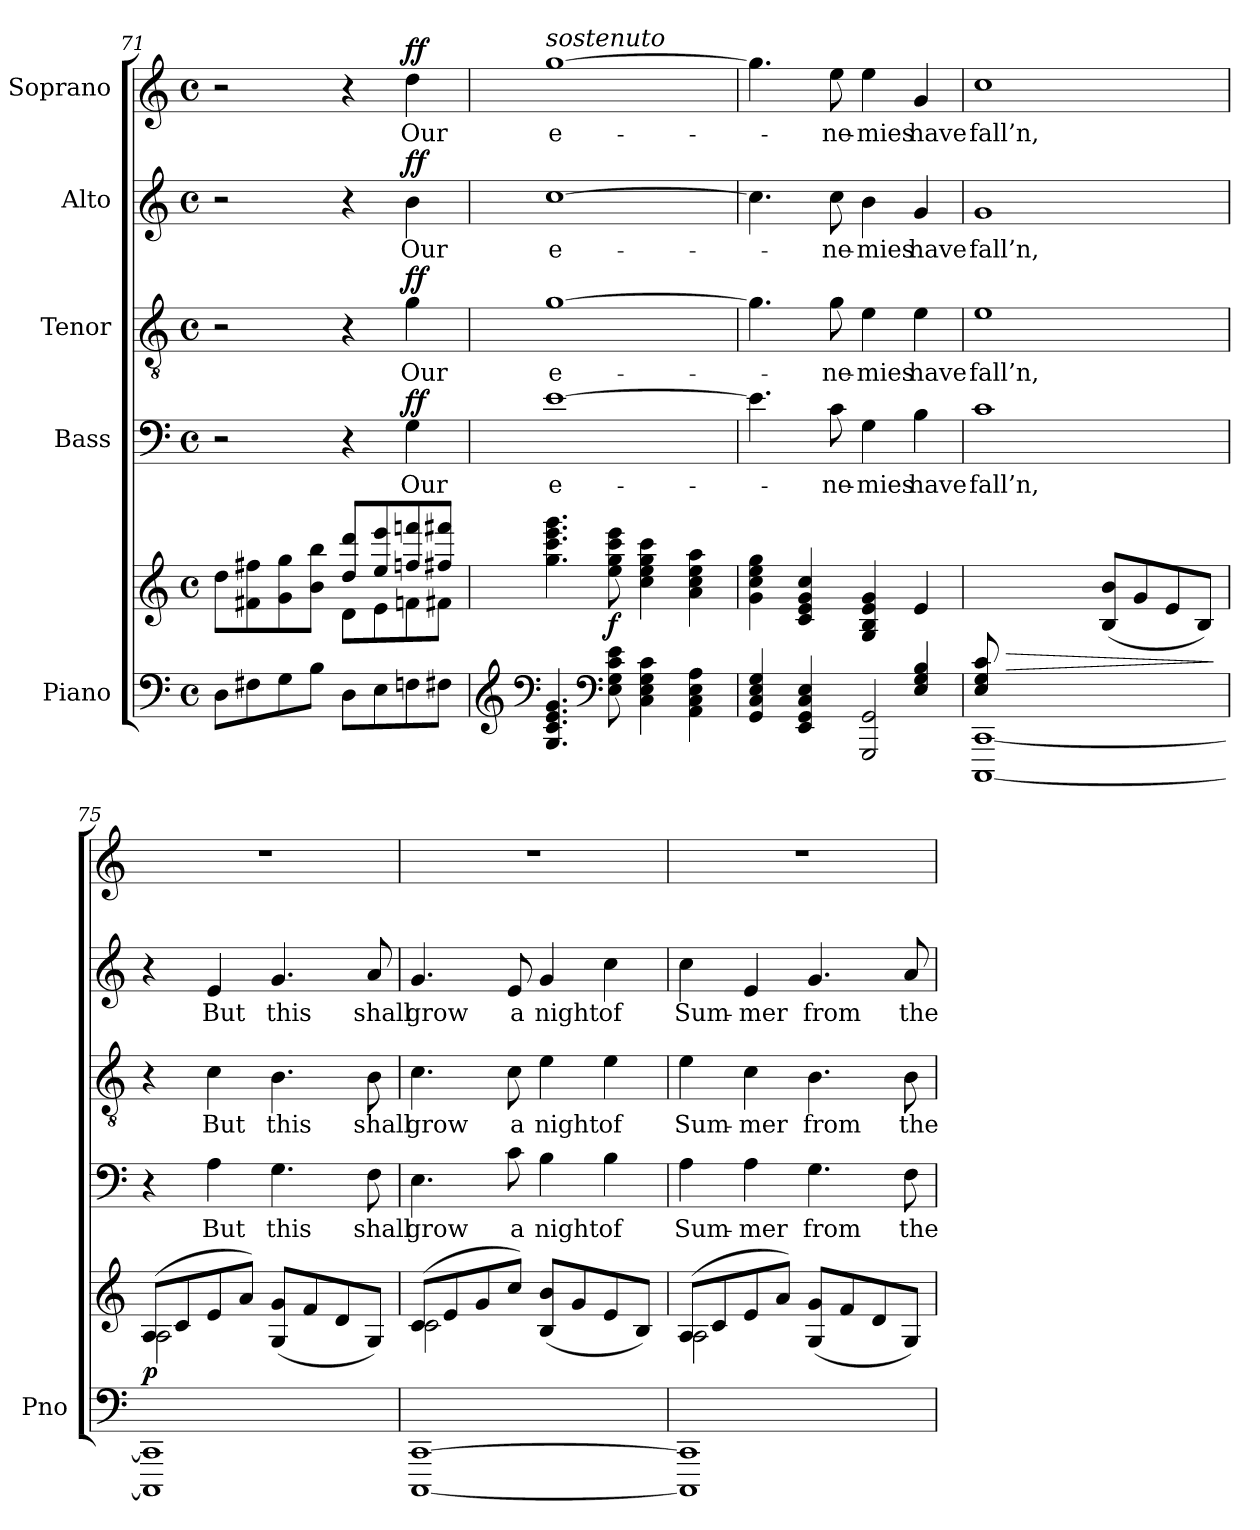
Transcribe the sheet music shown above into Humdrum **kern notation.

**kern	**kern	**dynam	**kern	**text	**dynam	**kern	**text	**dynam	**kern	**text	**dynam	**kern	**text	**dynam
*part5	*part5	*part5	*part4	*part4	*part4	*part3	*part3	*part3	*part2	*part2	*part2	*part1	*part1	*part1
*staff6	*staff5	*staff5/6	*staff4	*staff4	*staff4	*staff3	*staff3	*staff3	*staff2	*staff2	*staff2	*staff1	*staff1	*staff1
*I"Piano	*	*	*I"Bass	*	*	*I"Tenor	*	*	*I"Alto	*	*	*I"Soprano	*	*
*I'Pno	*	*	*	*	*	*	*	*	*	*	*	*	*	*
*clefF4	*clefG2	*	*clefF4	*	*	*clefGv2	*	*	*clefG2	*	*	*clefG2	*	*
*k[]	*k[]	*	*k[]	*	*	*k[]	*	*	*k[]	*	*	*k[]	*	*
*M4/4	*M4/4	*	*M4/4	*	*	*M4/4	*	*	*M4/4	*	*	*M4/4	*	*
*met(c)	*met(c)	*	*met(c)	*	*	*met(c)	*	*	*met(c)	*	*	*met(c)	*	*
=71	=71	=71	=71	=71	=71	=71	=71	=71	=71	=71	=71	=71	=71	=71
*^	*^	*	*	*	*	*	*	*	*	*	*	*	*	*
8D\L	2ryy	8dd\L	2ryy	.	2r	.	.	2r	.	.	2r	.	.	2r	.	.
8F#X\	.	8f#X\ 8ff#X\	.	.	.	.	.	.	.	.	.	.	.	.	.	.
8G\	.	8g\ 8gg\	.	.	.	.	.	.	.	.	.	.	.	.	.	.
8B\J	.	8b\ 8bb\J	.	.	.	.	.	.	.	.	.	.	.	.	.	.
2ryy	8D\L	8dd/ 8ddd/L	8d\L	.	4r	.	.	4r	.	.	4r	.	.	4r	.	.
.	8E\	8ee/ 8eee/	8e\	.	.	.	.	.	.	.	.	.	.	.	.	.
!	!	!	!	!	!	!LO:LY:b	!LO:DY:a	!	!LO:LY:b	!LO:DY:a	!	!LO:LY:b	!LO:DY:a	!	!LO:LY:b	!LO:DY:a
.	8Fn\	8ffn/ 8fffn/	8fn\	.	4G\	Our	ff	4g\	Our	ff	4b\	Our	ff	4dd\	Our	ff
.	8F#X\J	8ff#X/ 8fff#X/J	8f#X\J	.	.	.	.	.	.	.	.	.	.	.	.	.
*v	*v	*	*	*	*	*	*	*	*	*	*	*	*	*	*	*
*	*v	*v	*	*	*	*	*	*	*	*	*	*	*	*	*
=72	=72	=72	=72	=72	=72	=72	=72	=72	=72	=72	=72	=72	=72	=72
*clefG2	*	*	*	*	*	*	*	*	*	*	*	*	*	*
*^	*^	*	*	*	*	*	*	*	*	*	*	*	*	*
!	!	!	!	!	!	!	!	!	!	!	!	!	!	!LO:TX:a:i:t=sostenuto	!	!
!	!	!	!	!LO:DY:b	!	!LO:LY:b	!	!	!LO:LY:b	!	!	!LO:LY:b	!	!	!LO:LY:b	!
!	!	!	!	!LO:DY:n=1:b	!	!	!	!	!	!	!	!	!	!	!	!
*v	*v	*	*	*	*	*	*	*	*	*	*	*	*	*	*	*
*	*v	*v	*	*	*	*	*	*	*	*	*	*	*	*	*
4.G/ 4.c/ 4.e/ 4.g/	4.gg\ 4.ccc\ 4.eee\ 4.ggg\	ff other-dynamics	[1e	e-	.	[1g	e-	.	[1cc	e-	.	[1gg	e-	.
*clefF4	*	*	*	*	*	*	*	*	*	*	*	*	*	*
!	!	!LO:DY:n=2:b	!	!	!	!	!	!	!	!	!	!	!	!
8E\ 8G\ 8c\ 8e\	8ee\ 8gg\ 8ccc\ 8eee\	f	.	.	.	.	.	.	.	.	.	.	.	.
4C\ 4E\ 4G\ 4c\	4cc\ 4ee\ 4gg\ 4ccc\	.	.	.	.	.	.	.	.	.	.	.	.	.
4AA\ 4C\ 4E\ 4A\	4a\ 4cc\ 4ee\ 4aa\	.	.	.	.	.	.	.	.	.	.	.	.	.
!!LO:PB:g=z
=73	=73	=73	=73	=73	=73	=73	=73	=73	=73	=73	=73	=73	=73	=73
*^	*	*	*	*	*	*	*	*	*	*	*	*	*	*
2.ryy	4GG/ 4C/ 4E/ 4G/	4g\ 4cc\ 4ee\ 4gg\	.	4.e\]	.	.	4.g\]	.	.	4.cc\]	.	.	4.gg\]	.	.
.	4EE/ 4GG/ 4C/ 4E/	4c/ 4e/ 4g/ 4cc/	.	.	.	.	.	.	.	.	.	.	.	.	.
!	!	!	!	!	!LO:LY:b	!	!	!LO:LY:b	!	!	!LO:LY:b	!	!	!LO:LY:b	!
.	.	.	.	8c\	-ne-	.	8g\	-ne-	.	8cc\	-ne-	.	8ee\	-ne-	.
!	!	!	!	!	!LO:LY:b	!	!	!LO:LY:b	!	!	!LO:LY:b	!	!	!LO:LY:b	!
.	2GGG/ 2GG/	4G/ 4B/ 4e/ 4g/	.	4G\	-mies	.	4e\	-mies	.	4b\	-mies	.	4ee\	-mies	.
!	!	!	!	!	!LO:LY:b	!	!	!LO:LY:b	!	!	!LO:LY:b	!	!	!LO:LY:b	!
4E/ 4G/ 4B/	.	4e/	.	4B\	have	.	4e\	have	.	4g/	have	.	4g/	have	.
=74	=74	=74	=74	=74	=74	=74	=74	=74	=74	=74	=74	=74	=74	=74	=74
!	!	!	!	!	!LO:LY:b	!	!	!LO:LY:b	!	!	!LO:LY:b	!	!	!LO:LY:b	!
(>8E/ 8G/ 8c/L	[1CCC [1CC	8ryy	.	1c	fall’n,	.	1e	fall’n,	.	1g	fall’n,	.	1cc	fall’n,	.
!	!	!	!LO:HP:b	!	!	!	!	!	!	!	!	!	!	!	!
2..ryy	.	8e/	>	.	.	.	.	.	.	.	.	.	.	.	.
.	.	8g/	.	.	.	.	.	.	.	.	.	.	.	.	.
.	.	8cc/J)	.	.	.	.	.	.	.	.	.	.	.	.	.
.	.	(>8B/ 8b/L	.	.	.	.	.	.	.	.	.	.	.	.	.
.	.	8g/	.	.	.	.	.	.	.	.	.	.	.	.	.
.	.	8e/	.	.	.	.	.	.	.	.	.	.	.	.	.
.	.	8B/J)	.	.	.	.	.	.	.	.	.	.	.	.	.
*v	*v	*	*	*	*	*	*	*	*	*	*	*	*	*	*
.	.	]	.	.	.	.	.	.	.	.	.	.	.	.
=75	=75	=75	=75	=75	=75	=75	=75	=75	=75	=75	=75	=75	=75	=75
*	*^	*	*	*	*	*	*	*	*	*	*	*	*	*
!	!	!	!LO:DY:b	!	!	!	!	!	!	!	!	!	!	!	!
1CCC] 1CC]	(>8A/L	2A\	p	4r	.	.	4r	.	.	4r	.	.	1r	.	.
.	8c/	.	.	.	.	.	.	.	.	.	.	.	.	.	.
!	!	!	!	!	!LO:LY:b	!LO:DY:a	!	!LO:LY:b	!	!	!LO:LY:b	!	!	!	!
!	!	!	!	!	!	!LO:DY:n=1:a	!	!	!LO:DY:a	!	!	!	!	!	!
!	!	!	!	!	!	!	!	!	!LO:DY:n=1:a	!	!	!LO:DY:a	!	!	!
!	!	!	!	!	!	!	!	!	!	!	!	!LO:DY:n=1:a	!	!	!
.	8e/	.	.	4A\	But	mp other-dynamics	4c\	But	mp other-dynamics	4e/	But	mp other-dynamics	.	.	.
.	8a/J)	.	.	.	.	.	.	.	.	.	.	.	.	.	.
!	!	!	!	!	!LO:LY:b	!	!	!LO:LY:b	!	!	!LO:LY:b	!	!	!	!
.	(>8G/ 8g/L	2ryy	.	4.G\	this	.	4.B\	this	.	4.g/	this	.	.	.	.
.	8f/	.	.	.	.	.	.	.	.	.	.	.	.	.	.
.	8d/	.	.	.	.	.	.	.	.	.	.	.	.	.	.
!	!	!	!	!	!LO:LY:b	!	!	!LO:LY:b	!	!	!LO:LY:b	!	!	!	!
.	8G/J)	.	.	8F\	shall	.	8B\	shall	.	8a/	shall	.	.	.	.
=76	=76	=76	=76	=76	=76	=76	=76	=76	=76	=76	=76	=76	=76	=76	=76
!	!	!	!	!	!LO:LY:b	!	!	!LO:LY:b	!	!	!LO:LY:b	!	!	!	!
[1CCC [1CC	(>8c/L	2c\	.	4.E\	grow	.	4.c\	grow	.	4.g/	grow	.	1r	.	.
.	8e/	.	.	.	.	.	.	.	.	.	.	.	.	.	.
.	8g/	.	.	.	.	.	.	.	.	.	.	.	.	.	.
!	!	!	!	!	!LO:LY:b	!	!	!LO:LY:b	!	!	!LO:LY:b	!	!	!	!
.	8cc/J)	.	.	8c\	a	.	8c\	a	.	8e/	a	.	.	.	.
!	!	!	!	!	!LO:LY:b	!	!	!LO:LY:b	!	!	!LO:LY:b	!	!	!	!
.	(>8B/ 8b/L	2ryy	.	4B\	night	.	4e\	night	.	4g/	night	.	.	.	.
.	8g/	.	.	.	.	.	.	.	.	.	.	.	.	.	.
!	!	!	!	!	!LO:LY:b	!	!	!LO:LY:b	!	!	!LO:LY:b	!	!	!	!
.	8e/	.	.	4B\	of	.	4e\	of	.	4cc\	of	.	.	.	.
.	8B/J)	.	.	.	.	.	.	.	.	.	.	.	.	.	.
=77	=77	=77	=77	=77	=77	=77	=77	=77	=77	=77	=77	=77	=77	=77	=77
!	!	!	!	!	!LO:LY:b	!	!	!LO:LY:b	!	!	!LO:LY:b	!	!	!	!
1CCC] 1CC]	(>8A/L	2A\	.	4A\	Sum-	.	4e\	Sum-	.	4cc\	Sum-	.	1r	.	.
.	8c/	.	.	.	.	.	.	.	.	.	.	.	.	.	.
!	!	!	!	!	!LO:LY:b	!	!	!LO:LY:b	!	!	!LO:LY:b	!	!	!	!
.	8e/	.	.	4A\	-mer	.	4c\	-mer	.	4e/	-mer	.	.	.	.
.	8a/J)	.	.	.	.	.	.	.	.	.	.	.	.	.	.
!	!	!	!	!	!LO:LY:b	!	!	!LO:LY:b	!	!	!LO:LY:b	!	!	!	!
.	(>8G/ 8g/L	2ryy	.	4.G\	from	.	4.B\	from	.	4.g/	from	.	.	.	.
.	8f/	.	.	.	.	.	.	.	.	.	.	.	.	.	.
.	8d/	.	.	.	.	.	.	.	.	.	.	.	.	.	.
!	!	!	!	!	!LO:LY:b	!	!	!LO:LY:b	!	!	!LO:LY:b	!	!	!	!
.	8G/J)	.	.	8F\	the	.	8B\	the	.	8a/	the	.	.	.	.
*	*v	*v	*	*	*	*	*	*	*	*	*	*	*	*	*
=	=	=	=	=	=	=	=	=	=	=	=	=	=	=
*-	*-	*-	*-	*-	*-	*-	*-	*-	*-	*-	*-	*-	*-	*-
